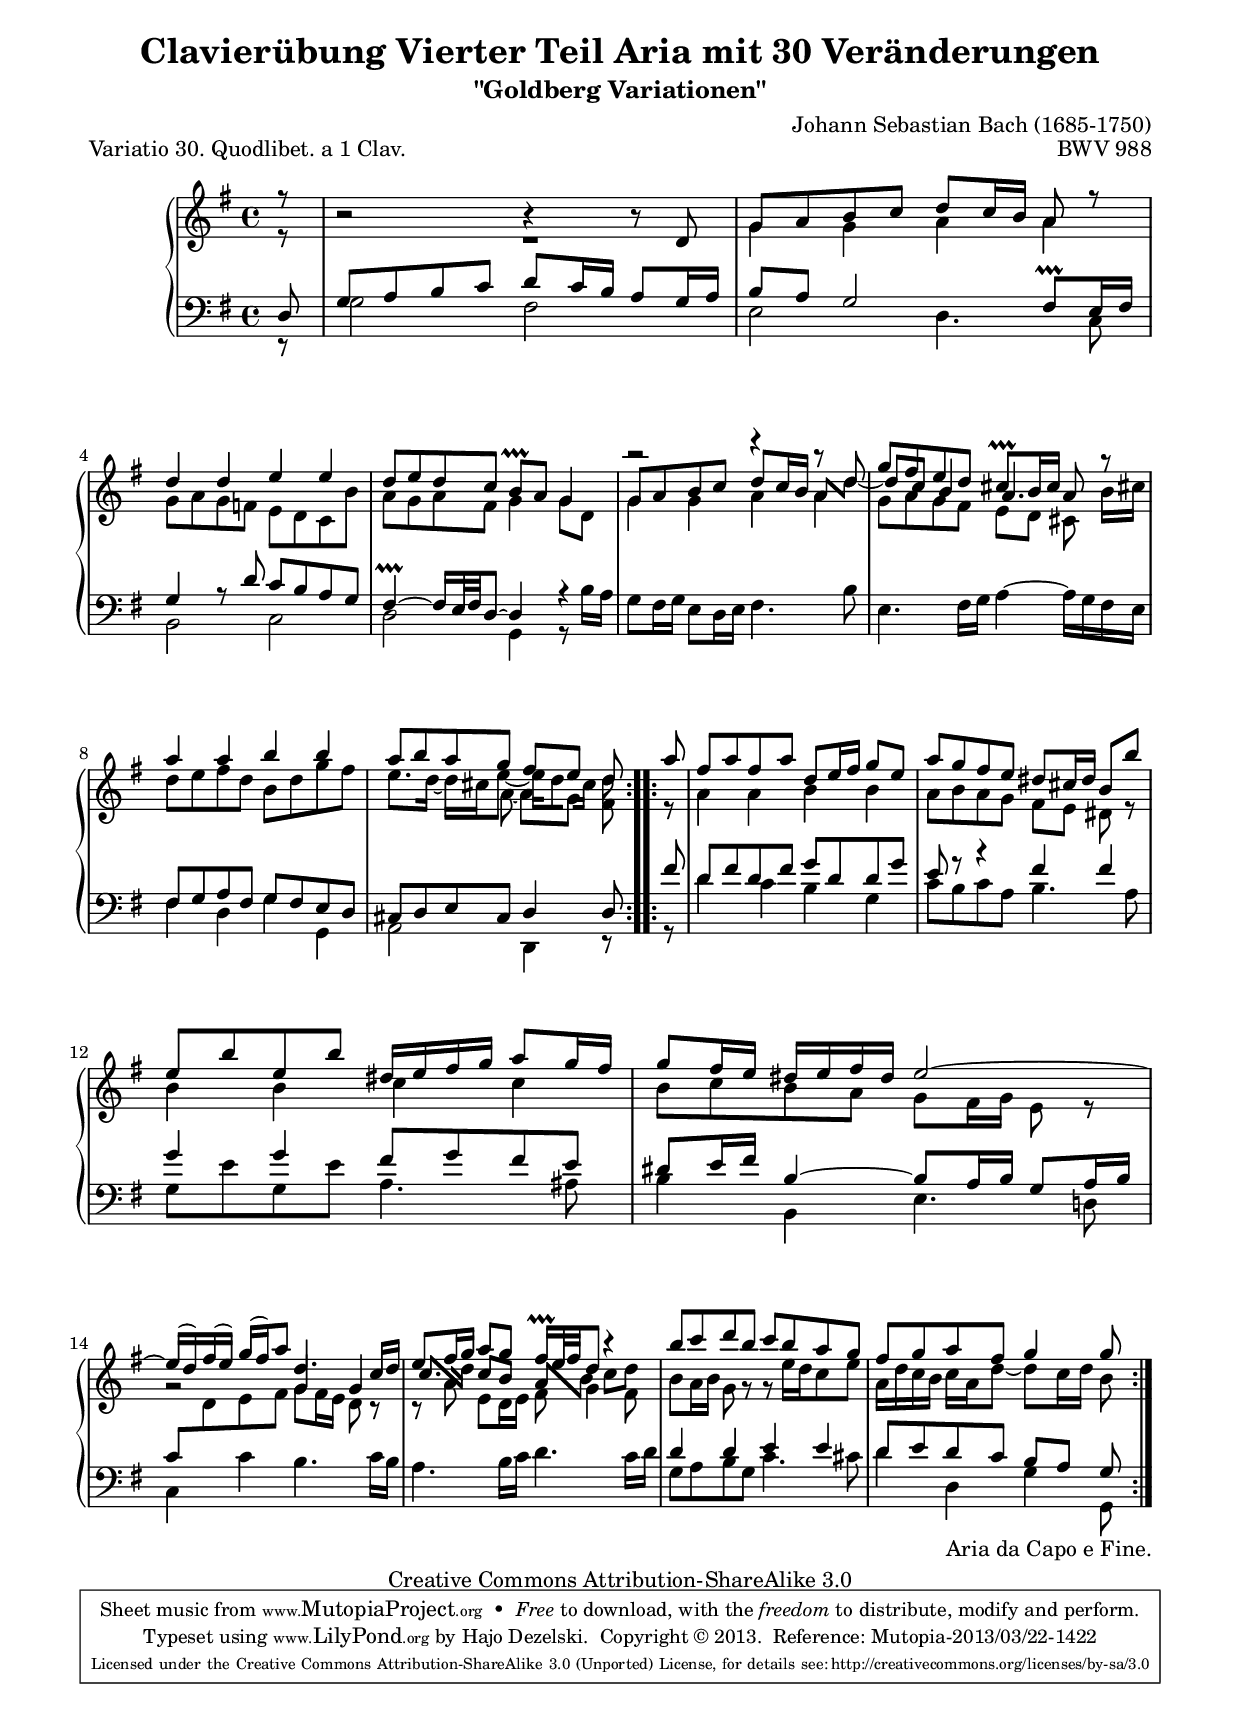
\version "2.16.1"

\paper {

    line-width = 18.0\cm
    top-markup-spacing #'basic-distance = #4
    ragged-bottom = ##f
    ragged-last-bottom = ##f
}

% #(set-default-paper-size "a4")

#(set-global-staff-size 19)

\header {
        title = "Clavierübung Vierter Teil Aria mit 30 Veränderungen"
        subtitle = "\"Goldberg Variationen\""
        piece = "Variatio 30. Quodlibet. a 1 Clav."
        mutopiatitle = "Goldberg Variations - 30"
        composer = "Johann Sebastian Bach (1685-1750)"
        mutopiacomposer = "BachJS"
        opus = "BWV 988"
        date = "1741"
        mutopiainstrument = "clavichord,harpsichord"
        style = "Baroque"
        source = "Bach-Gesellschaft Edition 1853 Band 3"
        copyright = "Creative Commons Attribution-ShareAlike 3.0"
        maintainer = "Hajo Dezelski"
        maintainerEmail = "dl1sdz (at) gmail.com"
	
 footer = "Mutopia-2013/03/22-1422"
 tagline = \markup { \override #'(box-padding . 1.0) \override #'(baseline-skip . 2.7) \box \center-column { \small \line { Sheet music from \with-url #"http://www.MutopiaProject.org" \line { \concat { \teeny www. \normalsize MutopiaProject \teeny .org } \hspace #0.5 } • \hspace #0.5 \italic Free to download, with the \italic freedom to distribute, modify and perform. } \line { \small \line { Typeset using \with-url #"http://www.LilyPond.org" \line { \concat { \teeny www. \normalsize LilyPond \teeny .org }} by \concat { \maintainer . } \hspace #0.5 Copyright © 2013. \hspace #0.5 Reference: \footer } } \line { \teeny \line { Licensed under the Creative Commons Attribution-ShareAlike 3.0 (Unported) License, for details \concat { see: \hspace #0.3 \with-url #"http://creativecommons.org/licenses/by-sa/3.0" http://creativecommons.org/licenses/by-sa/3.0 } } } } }
}

%------------- MACROS
partialPickup = \set Timing.measurePosition = #(ly:make-moment 7/8)

shortenBeamOne = \once \override Beam #'positions = #'(-1.8 . -1.8)
shortenBeamTwo = \once \override Beam #'positions = #'(1.2 . -0.5)
shortenBeamThree = \once \override Beam #'positions = #'(2.2 . 1.6)
shortenBeamFour = \once \override Beam #'positions = #'(-1.3 . -0.8)
alignBeamOne =  \once \override Beam #'positions = #'(2.2 . -0.8)
alignBeamTwo =  \once \override Beam #'positions = #'(1.5 . -1.8)
lenghtenBeam = \once \override Beam #'positions = #'(-3.3 . -3.5)
shiftStemRight = \once \override NoteColumn #'force-hshift = #0.25
shiftStemLeft =  \once \override NoteColumn #'force-hshift = #-0.75
shiftStemLeftTwo =  \once \override NoteColumn #'force-hshift = #0.2
shortenStem = \once \override Stem #'length-fraction = #(magstep -3)
rightPartialBeam = \set stemRightBeamCount = #1
leftPartialBeam = \set stemRightBeamCount = #0
lowerRest = \once \override Voice.Rest #'extra-offset = #'(0 . -1.6 )

ignoreClashNote = \once \override NoteColumn #'ignore-collision = ##t

staffUp = \change Staff = "upper"
staffDown = \change Staff = "lower"
%-----------------------------------

sopranoOne =   \relative d' {
    \repeat volta 2 { %begin repeated section
		\stemUp
		\partialPickup r8 | % Auftakt
        b'2\rest b4\rest b8\rest d,8 | % 1
        g8 [ a b c ] d8 [ c16 b ] a8 r8 | % 2
        d4 d e e | % 3
        d8 [ e d c ] b \prallprall [ a ] g4 | % 4
        g8 [ a b c ] d [ c16 b ] \shortenBeamTwo a8 [ \stemDown d ] | % 5
        \stemUp g8 [ fis e d ] cis \prallprall  [ b16 cis ] a8 r8 | % 6
        a'4 a b b | % 7
        \stemUp a8 [ b a g ] fis [ e ] d  % 8
    } %end of repeated section
  
    \repeat volta 2 { %begin repeated section
		\partialPickup a'8 | % Auftakta
		fis8 [ a fis a ] d, [ e16 fis ] g8 [e ] | % 9
		a8 [ g fis e ] dis [ cis16 dis ] b8 [b'] | % 10
		e,8 [ b' e, b'] dis,16 [e fis g ] a8 [ g16 fis ] | % 11
		g8 [ fis16 e ] dis16 [ e fis dis ] e2 ~ | % 12
		e16 [(d ) fis (e) ] g16 [(fis) a8 ] \ignoreClashNote d,4. c16 [ d] | % 13
		e8 [ fis16 g] \ignoreClashNote a8 [ \ignoreClashNote g ] \ignoreClashNote fis16 \prallprall [ e32 fis d8 ] r4 | % 14
		b'8 [ c d b ] c [ b a g ] | % 15
		fis8 [ g a fis ] g4 g8  % 16
    } %end repeated section
}

sopranoTwo =   \relative g' {
    \repeat volta 2 { %begin repeated section
		\stemDown
		\partialPickup r8 | % Auftakt
		R1 | % 1
        g4 g a a | % 2
        g8 [ a g f ] e [ d c b' ] | % 3
        a8 [ g a fis ] g4 g8 [ d ] | % 4
        g4 g a a | % 5
	g8 [ a g fis ] e [ d ] cis\noBeam b'16 [ cis! ] | % 6
        d8 [ e fis d ] b [ d g fis ]  | %7		
        e8. [ d16 ] ~ d [ cis e8 ~ ] \shortenBeamOne \shiftStemLeftTwo e16[ \rightPartialBeam d8] \leftPartialBeam \shortenStem cis16[] \ignoreClashNote \shortenStem d8  % 8
   } %end of repeated section
  
    \repeat volta 2 { %begin repeated section
		\partialPickup r8 | % Auftakt
		a4 a b b | % 9
		a8 [ b a g ] fis [ e ] dis r8 | % 10
		b'4 b c c | % 11
		b8 [ c b a ] g [ fis16 g ] e8 r8 | % 12
		g2\rest \stemUp g4 g4 | % 13
		\shiftOn \alignBeamOne c8. [ \stemDown d16 ] \stemUp \shortenBeamThree \shiftOff c8 [b] \alignBeamTwo a [ \shiftOn \stemDown b] \shortenBeamFour c [ \shiftOff \ignoreClashNote d ] | % 14
		b8 [ a16 b ]g8 g8\rest g8\rest e'16 [d c8 e ] | % 15
		a,16 [ d c b ] c [ a d8 ~ ] d8 [ c16 d ] b8  % 16 
    } %end repeated section
}

sopranoThree = \relative c'' {
    \repeat volta 2 {
	\partialPickup s8 \noBreak |
	s1 \noBreak | %1
	s1 | %2
	s1 \noBreak | %3
	s1 | %4
	r2 \lowerRest r4 r8 d _~ \noBreak |%5
	\shiftOn d8  c b4 a4. s8  | % 6
	s1 \noBreak |  %7
	\stemDown s4. \shiftStemRight a8 _~ \lenghtenBeam \shiftStemLeft a [ g ] \shiftOff fis  %8
    }
    \repeat volta 2 {
    	 \partialPickup s8 \noBreak |
    	 s1 \noBreak | %9
    	 s1 | %10
    	 s1 \noBreak | %11
    	 s1 | %12
    	 s1 \noBreak | %13
    	 s1 | %14
    	 s1 \noBreak | %15
    	 s2 s4.  %16    	 
    }
}

soprano = << \sopranoOne \\ \sopranoTwo \\ \sopranoThree >>

%%
%% Bass Clef
%% 

bassOne = \relative d {
	\repeat volta 2 { %begin repeated section
	\stemUp
	\partialPickup d8 | % 1
        g8 [ a b c ] d [ c16 b ] a8 [ g16 a ] | % 1
        b8 [ a ] g2 fis8 \prallprall [ e16 fis ] | % 2
        g4 r8 d'8 c [ b a g ] | % 3
        fis4 \prallprall ~ fis16 [e32 fis d8 ~] d4 r4 | % 4
        s1 | % 5
        s1 | % 6
        fis8 [ g a fis ] g [ fis e d ] | % 7
        cis8 [ d e cis ] d4 d8  % 8
    } %end of repeated section
  
    \repeat volta 2 { %begin repeated section
		\partialPickup  fis'8 | % Auftakt
		d8 [ fis d fis ] g [ d d g ] | % 9
		e8 r8 r4 fis4 fis | % 10
		g4 g fis8 [g fis e ] | % 11
		dis8 [ e16 fis ] b,4 ~ b8 [ a16 b ] g8 [a16 b ] | % 12
		c8 [ \staffUp \stemDown d e fis ] g [ fis16 e ] d8 c8\rest | % 13
		c8\rest a'8 e [ d16 e ] fis8 g4 fis8 | % 14
		\staffDown \stemUp d4 d e e | % 15
		d8 [ e d c ] b [ a ] g  % 16
  
    } %end repeated section
}

bassTwo = \relative g {
    \repeat volta 2 { %begin repeated section
	\stemDown	    
	\partialPickup r8 | % Auftakt
        g2 fis | % 1
        e2 d4. c8 | % 2
        b2 c | % 3
        d2 g,4 r8 b'16 [ a ] | % 4
        g8 [ fis16 g ] e8 [ d16 e ] fis4. b8 | % 5
        e,4. fis16 [ g ] a4 ^~ a16 [ g fis e ] | % 6
        fis4 d g g, | % 7
        a2 d,4 r8  % 8
    } %end of repeated section
  
    \repeat volta 2 { %begin repeated section
		\partialPickup r8 | % Auftakt
		d''4 c b g | % 9
		c8 [ b c a ] b4. a8 | % 10
		g8 [ e' g, e' ] a,4. ais8 | % 11
		b4 b, e4. d!8 | % 12
		c4 c' b4. c16 [ b ] | % 13
		a4. b16 [ c ] d4. c16 [ d ] | % 14
		g,8 [ a b g ] c4. cis8 | % 15
		d4 d,_\markup { "Aria da Capo e Fine." } g g,8  % 16
    } %end repeated section
	
}

bass = << \bassOne \\ \bassTwo>>

%% Merge score - Piano staff

\score {
    \context PianoStaff <<
        \set PianoStaff.midiInstrument = "harpsichord"
        \new Staff = "upper" { \clef treble \key g \major \time 4/4 \soprano  }
        \new Staff = "lower"  { \clef bass \key g \major \time 4/4 \bass }
    >>
    \layout{ }
    \midi { }

}
